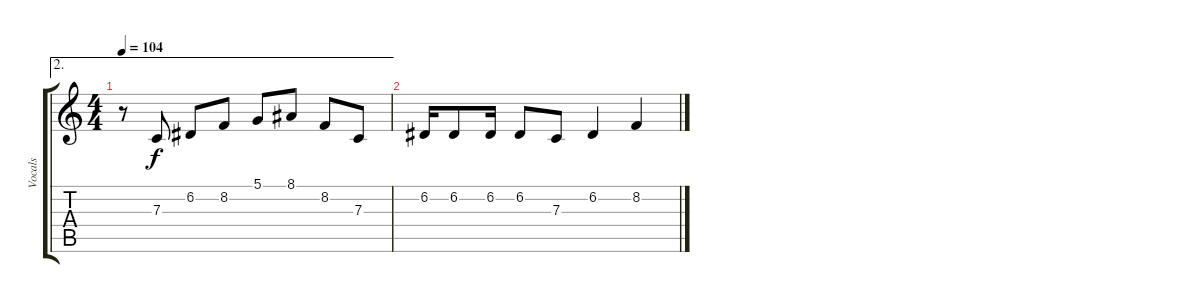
\track ("Vocals" "Vocals") {instrument lead2sawtooth}
\staff {score tabs}
\tuning (D4 A3 F3 C3 G2 C2) {hide}
\ae 2
\ts (4 4)
\tempo 104
\clef g2
\ks c
r.8{dy f} 7.3.8 6.2.8 8.2.8 5.1.8 8.1.8 8.2.8 7.3.8 |
6.2.16 6.2.8 6.2.16 6.2.8 7.3.8 6.2.4 8.2.4
